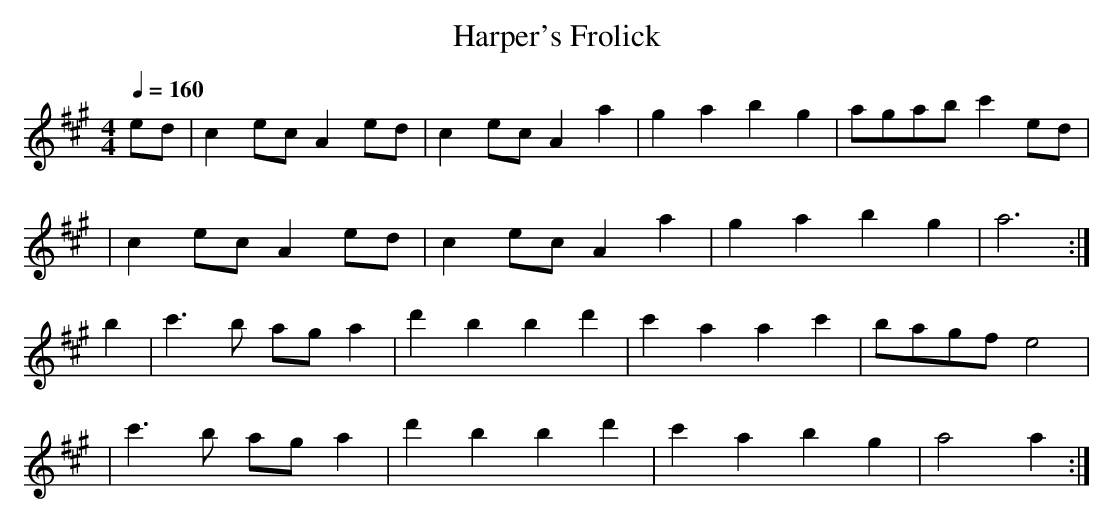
X:1
T:Harper's Frolick
M:4/4
L:1/4
Q:1/4=160
K:Amaj
e/2d/2 | c e/2c/2 A e/2d/2 | c e/2c/2 Aa | gabg | a/2g/2a/2b/2 c' e/2d/2 |
| c e/2c/2 A e/2d/2 | c e/2c/2 Aa | gabg | a3 :|
b | c'>b a/2g/2 a | d'bbd' | c'aac' | b/2a/2g/2f/2 e2 |
| c'>b a/2g/2 a | d'bbd' | c'a bg | a2 a :|
